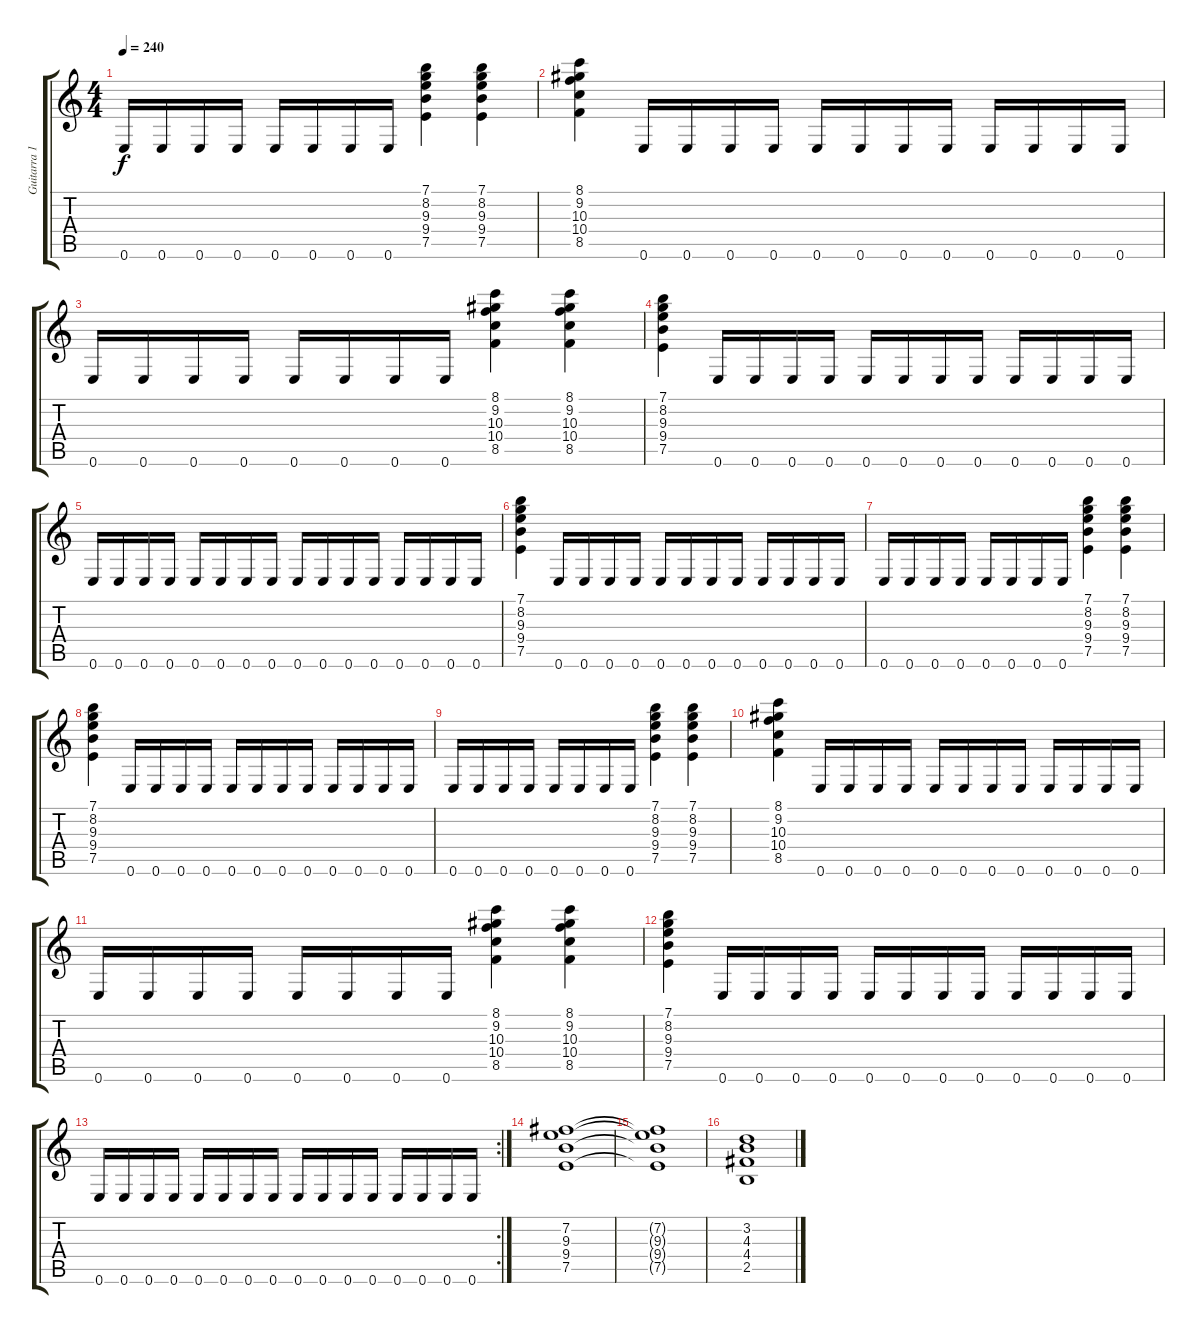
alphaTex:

\track ("Guitarra 1" "Guitarra 1") {instrument distortionguitar}
\staff {score tabs}
\tuning (E4 B3 G3 D3 A2 E2) {hide}
\ts (4 4)
\tempo 240
\clef g2
\ks c
0.6.16{dy f} 0.6.16 0.6.16 0.6.16 0.6.16 0.6.16 0.6.16 0.6.16 (7.1 8.2 9.3 9.4 7.5).4 (7.1 8.2 9.3 9.4 7.5).4 |
(8.1 9.2 10.3 10.4 8.5).4 0.6.16 0.6.16 0.6.16 0.6.16 0.6.16 0.6.16 0.6.16 0.6.16 0.6.16 0.6.16 0.6.16 0.6.16 |
0.6.16 0.6.16 0.6.16 0.6.16 0.6.16 0.6.16 0.6.16 0.6.16 (8.1 9.2 10.3 10.4 8.5).4 (8.1 9.2 10.3 10.4 8.5).4 |
(7.1 8.2 9.3 9.4 7.5).4 0.6.16 0.6.16 0.6.16 0.6.16 0.6.16 0.6.16 0.6.16 0.6.16 0.6.16 0.6.16 0.6.16 0.6.16 |
0.6.16 0.6.16 0.6.16 0.6.16 0.6.16 0.6.16 0.6.16 0.6.16 0.6.16 0.6.16 0.6.16 0.6.16 0.6.16 0.6.16 0.6.16 0.6.16 |
(7.1 8.2 9.3 9.4 7.5).4 0.6.16 0.6.16 0.6.16 0.6.16 0.6.16 0.6.16 0.6.16 0.6.16 0.6.16 0.6.16 0.6.16 0.6.16 |
0.6.16 0.6.16 0.6.16 0.6.16 0.6.16 0.6.16 0.6.16 0.6.16 (7.1 8.2 9.3 9.4 7.5).4 (7.1 8.2 9.3 9.4 7.5).4 |
(7.1 8.2 9.3 9.4 7.5).4 0.6.16 0.6.16 0.6.16 0.6.16 0.6.16 0.6.16 0.6.16 0.6.16 0.6.16 0.6.16 0.6.16 0.6.16 |
0.6.16 0.6.16 0.6.16 0.6.16 0.6.16 0.6.16 0.6.16 0.6.16 (7.1 8.2 9.3 9.4 7.5).4 (7.1 8.2 9.3 9.4 7.5).4 |
(8.1 9.2 10.3 10.4 8.5).4 0.6.16 0.6.16 0.6.16 0.6.16 0.6.16 0.6.16 0.6.16 0.6.16 0.6.16 0.6.16 0.6.16 0.6.16 |
0.6.16 0.6.16 0.6.16 0.6.16 0.6.16 0.6.16 0.6.16 0.6.16 (8.1 9.2 10.3 10.4 8.5).4 (8.1 9.2 10.3 10.4 8.5).4 |
(7.1 8.2 9.3 9.4 7.5).4 0.6.16 0.6.16 0.6.16 0.6.16 0.6.16 0.6.16 0.6.16 0.6.16 0.6.16 0.6.16 0.6.16 0.6.16 |
\rc 2
0.6.16 0.6.16 0.6.16 0.6.16 0.6.16 0.6.16 0.6.16 0.6.16 0.6.16 0.6.16 0.6.16 0.6.16 0.6.16 0.6.16 0.6.16 0.6.16 |
(7.2 9.3 9.4 7.5).1 |
(7.2{t} 9.3{t} 9.4{t} 7.5{t}).1 |
(3.2 4.3 4.4 2.5).1
